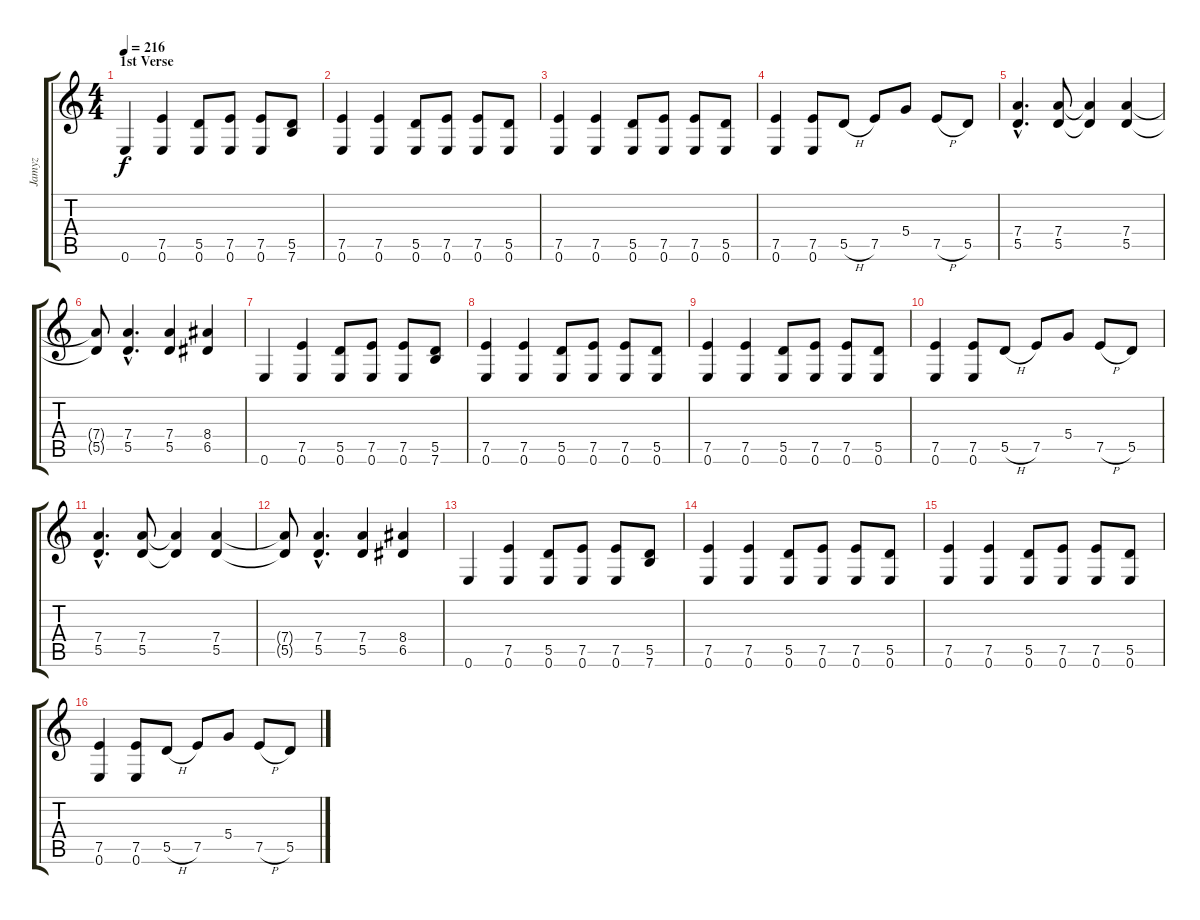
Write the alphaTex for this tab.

\track ("Jamyz" "Jamyz") {instrument distortionguitar}
\staff {score tabs}
\tuning (E4 B3 G3 D3 A2 E2) {hide}
\ts (4 4)
\section ("" "1st Verse")
\tempo 216
\clef g2
\ks c
0.6.4{dy f} (7.5 0.6).4 (5.5 0.6).8 (7.5 0.6).8 (7.5 0.6).8 (5.5 7.6).8 |
(7.5 0.6).4 (7.5 0.6).4 (5.5 0.6).8 (7.5 0.6).8 (7.5 0.6).8 (5.5 0.6).8 |
(7.5 0.6).4 (7.5 0.6).4 (5.5 0.6).8 (7.5 0.6).8 (7.5 0.6).8 (5.5 0.6).8 |
(7.5 0.6).4 (7.5 0.6).8 5.5{h}.8 7.5.8 5.4.8 7.5{h}.8 5.5.8 |
(7.4{hac} 5.5{hac}).4{d} (7.4 5.5).8 (7.4{t} 5.5{t}).4 (7.4 5.5).4 |
(7.4{t} 5.5{t}).8 (7.4{hac} 5.5{hac}).4{d} (7.4 5.5).4 (8.4 6.5).4 |
0.6.4 (7.5 0.6).4 (5.5 0.6).8 (7.5 0.6).8 (7.5 0.6).8 (5.5 7.6).8 |
(7.5 0.6).4 (7.5 0.6).4 (5.5 0.6).8 (7.5 0.6).8 (7.5 0.6).8 (5.5 0.6).8 |
(7.5 0.6).4 (7.5 0.6).4 (5.5 0.6).8 (7.5 0.6).8 (7.5 0.6).8 (5.5 0.6).8 |
(7.5 0.6).4 (7.5 0.6).8 5.5{h}.8 7.5.8 5.4.8 7.5{h}.8 5.5.8 |
(7.4{hac} 5.5{hac}).4{d} (7.4 5.5).8 (7.4{t} 5.5{t}).4 (7.4 5.5).4 |
(7.4{t} 5.5{t}).8 (7.4{hac} 5.5{hac}).4{d} (7.4 5.5).4 (8.4 6.5).4 |
0.6.4 (7.5 0.6).4 (5.5 0.6).8 (7.5 0.6).8 (7.5 0.6).8 (5.5 7.6).8 |
(7.5 0.6).4 (7.5 0.6).4 (5.5 0.6).8 (7.5 0.6).8 (7.5 0.6).8 (5.5 0.6).8 |
(7.5 0.6).4 (7.5 0.6).4 (5.5 0.6).8 (7.5 0.6).8 (7.5 0.6).8 (5.5 0.6).8 |
(7.5 0.6).4 (7.5 0.6).8 5.5{h}.8 7.5.8 5.4.8 7.5{h}.8 5.5.8
